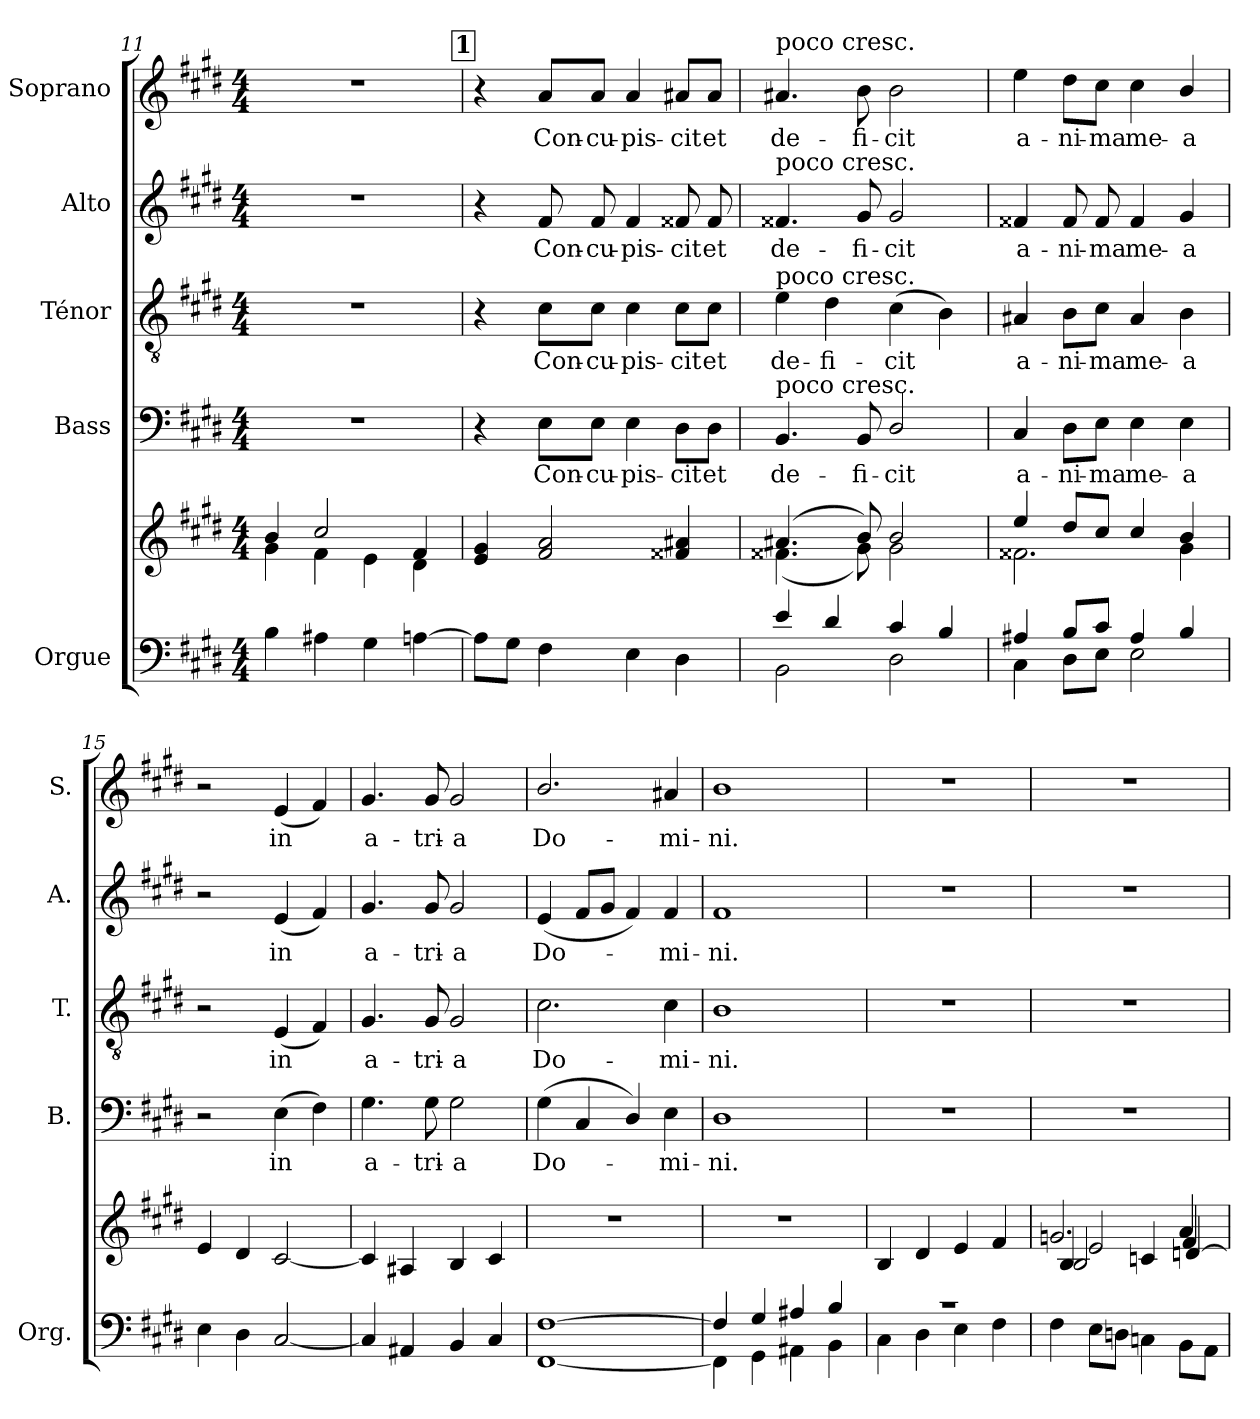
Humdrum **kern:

**kern	**kern	**kern	**text	**kern	**text	**kern	**text	**kern	**text
*part5	*part5	*part4	*part4	*part3	*part3	*part2	*part2	*part1	*part1
*staff6	*staff5	*staff4	*staff4	*staff3	*staff3	*staff2	*staff2	*staff1	*staff1
*I"Orgue	*	*I"Bass	*	*I"Ténor	*	*I"Alto	*	*I"Soprano	*
*I'Org.	*	*I'B.	*	*I'T.	*	*I'A.	*	*I'S.	*
*clefF4	*clefG2	*clefF4	*	*clefGv2	*	*clefG2	*	*clefG2	*
*k[f#c#g#d#]	*k[f#c#g#d#]	*k[f#c#g#d#]	*	*k[f#c#g#d#]	*	*k[f#c#g#d#]	*	*k[f#c#g#d#]	*
*E:	*E:	*E:	*	*	*	*E:	*	*E:	*
*M4/4	*M4/4	*M4/4	*	*M4/4	*	*M4/4	*	*M4/4	*
=11	=11	=11	=11	=11	=11	=11	=11	=11	=11
*	*^	*	*	*	*	*	*	*	*
4B\	4b/	4g#\	1r	.	1r	.	1r	.	1r	.
4A#X\	2cc#/	4f#\	.	.	.	.	.	.	.	.
4G#\	.	4e\	.	.	.	.	.	.	.	.
[4An\	4f#/	4d#\	.	.	.	.	.	.	.	.
*	*v	*v	*	*	*	*	*	*	*	*
!!LO:REH:place=s1:a:B:fs=14:t=1
=12	=12	=12	=12	=12	=12	=12	=12	=12	=12
8A\L]	4e/ 4g#/	4r	.	4r	.	4r	.	4r	.
8G#\J	.	.	.	.	.	.	.	.	.
!	!	!	!LO:LY:b	!	!LO:LY:b	!	!LO:LY:b	!	!LO:LY:b
4F#\	2f#/ 2a/	8E\L	Con-	8c#\L	Con-	8f#/	Con-	8a/L	Con-
!	!	!	!LO:LY:b	!	!LO:LY:b	!	!LO:LY:b	!	!LO:LY:b
.	.	8E\J	-cu-	8c#\J	-cu-	8f#/	-cu-	8a/J	-cu-
!	!	!	!LO:LY:b	!	!LO:LY:b	!	!LO:LY:b	!	!LO:LY:b
4E\	.	4E\	-pis-	4c#\	-pis-	4f#/	-pis-	4a/	-pis-
!	!	!	!LO:LY:b	!	!LO:LY:b	!	!LO:LY:b	!	!LO:LY:b
4D#\	4f##X/ 4a#X/	8D#\L	-cit	8c#\L	-cit	8f##X/	-cit	8a#X/L	-cit
!	!	!	!LO:LY:b	!	!LO:LY:b	!	!LO:LY:b	!	!LO:LY:b
.	.	8D#\J	et	8c#\J	et	8f##/	et	8a#/J	et
=13	=13	=13	=13	=13	=13	=13	=13	=13	=13
*^	*^	*	*	*	*	*	*	*	*
!	!	!	!	!	!	!	!	!	!	!LO:TX:a:t=poco cresc.	!
!	!	!	!	!	!	!	!	!LO:TX:a:t=poco cresc.	!	!	!
!	!	!	!	!	!	!LO:TX:a:t=poco cresc.	!	!	!	!	!
!	!	!	!	!LO:TX:a:t=poco cresc.	!	!	!	!	!	!	!
!	!	!	!	!	!LO:LY:b	!	!LO:LY:b	!	!LO:LY:b	!	!LO:LY:b
4e/	2BB\	(>4.a#X/	(<4.f##X\	4.BB/	de-	4e\	de-	4.f##X/	de-	4.a#X/	de-
!	!	!	!	!	!	!	!LO:LY:b	!	!	!	!
4d#/	.	.	.	.	.	4d#\	-fi-	.	.	.	.
!	!	!	!	!	!LO:LY:b	!	!	!	!LO:LY:b	!	!LO:LY:b
.	.	8b/)	8g#\)	8BB/	-fi-	.	.	8g#/	-fi-	8b\	-fi-
!	!	!	!	!	!LO:LY:b	!	!LO:LY:b	!	!LO:LY:b	!	!LO:LY:b
4c#/	2D#\	2b/	2g#\	2D#/	-cit	(>4c#\	-cit	2g#/	-cit	2b\	-cit
4B/	.	.	.	.	.	4B\)	.	.	.	.	.
=14	=14	=14	=14	=14	=14	=14	=14	=14	=14	=14	=14
!	!	!	!	!	!LO:LY:b	!	!LO:LY:b	!	!LO:LY:b	!	!LO:LY:b
4A#X/	4C#\	4ee/	2.f##X\	4C#/	a-	4A#X/	a-	4f##X/	a-	4ee\	a-
!	!	!	!	!	!LO:LY:b	!	!LO:LY:b	!	!LO:LY:b	!	!LO:LY:b
8B/L	8D#\L	8dd#/L	.	8D#\L	-ni-	8B\L	-ni-	8f##/	-ni-	8dd#\L	-ni-
!	!	!	!	!	!LO:LY:b	!	!LO:LY:b	!	!LO:LY:b	!	!LO:LY:b
8c#/J	8E\J	8cc#/J	.	8E\J	-ma	8c#\J	-ma	8f##/	-ma	8cc#\J	-ma
!	!	!	!	!	!LO:LY:b	!	!LO:LY:b	!	!LO:LY:b	!	!LO:LY:b
4A#/	2E\	4cc#/	.	4E\	me-	4A#/	me-	4f##/	me-	4cc#\	me-
!	!	!	!	!	!LO:LY:b	!	!LO:LY:b	!	!LO:LY:b	!	!LO:LY:b
4B/	.	4b/	4g#\	4E\	-a	4B\	-a	4g#/	-a	4b/	-a
*v	*v	*	*	*	*	*	*	*	*	*	*
*	*v	*v	*	*	*	*	*	*	*	*
=15	=15	=15	=15	=15	=15	=15	=15	=15	=15
4E\	4e/	2r	.	2r	.	2r	.	2r	.
4D#\	4d#/	.	.	.	.	.	.	.	.
!	!	!	!LO:LY:b	!	!LO:LY:b	!	!LO:LY:b	!	!LO:LY:b
[2C#/	[2c#/	(<4E\	in	(<4E/	in	(<4e/	in	(<4e/	in
.	.	4F#\)	.	4F#/)	.	4f#/)	.	4f#/)	.
=16	=16	=16	=16	=16	=16	=16	=16	=16	=16
!	!	!	!LO:LY:b	!	!LO:LY:b	!	!LO:LY:b	!	!LO:LY:b
4C#/]	4c#/]	4.G#\	a-	4.G#/	a-	4.g#/	a-	4.g#/	a-
4AA#X/	4A#X/	.	.	.	.	.	.	.	.
!	!	!	!LO:LY:b	!	!LO:LY:b	!	!LO:LY:b	!	!LO:LY:b
.	.	8G#\	-tri-	8G#/	-tri-	8g#/	-tri-	8g#/	-tri-
!	!	!	!LO:LY:b	!	!LO:LY:b	!	!LO:LY:b	!	!LO:LY:b
4BB/	4B/	2G#\	-a	2G#/	-a	2g#/	-a	2g#/	-a
4C#/	4c#/	.	.	.	.	.	.	.	.
=17	=17	=17	=17	=17	=17	=17	=17	=17	=17
*^	*	*	*	*	*	*	*	*	*
!	!	!	!	!LO:LY:b	!	!LO:LY:b	!	!LO:LY:b	!	!LO:LY:b
[1F#	[1FF#	1r	(>4G#\	Do-	2.c#\	Do-	(<4e/	Do-	2.b/	Do-
.	.	.	4C#/	.	.	.	8f#/L	.	.	.
.	.	.	.	.	.	.	8g#/J	.	.	.
.	.	.	4D#/)	.	.	.	4f#/)	.	.	.
!	!	!	!	!LO:LY:b	!	!LO:LY:b	!	!LO:LY:b	!	!LO:LY:b
.	.	.	4E\	-mi-	4c#\	-mi-	4f#/	-mi-	4a#X/	-mi-
!!LO:PB:g=z
=18	=18	=18	=18	=18	=18	=18	=18	=18	=18	=18
!	!	!	!	!LO:LY:b	!	!LO:LY:b	!	!LO:LY:b	!	!LO:LY:b
4F#/]	4FF#\]	1r	1D#	-ni.	1B	-ni.	1f#	-ni.	1b	-ni.
4G#/	4GG#\	.	.	.	.	.	.	.	.	.
4A#X/	4AA#X\	.	.	.	.	.	.	.	.	.
4B/	4BB\	.	.	.	.	.	.	.	.	.
=19	=19	=19	=19	=19	=19	=19	=19	=19	=19	=19
1r	4C#\	4B/	1r	.	1r	.	1r	.	1r	.
.	4D#\	4d#/	.	.	.	.	.	.	.	.
.	4E\	4e/	.	.	.	.	.	.	.	.
.	4F#\	4f#/	.	.	.	.	.	.	.	.
*v	*v	*	*	*	*	*	*	*	*	*
=20	=20	=20	=20	=20	=20	=20	=20	=20	=20
*	*^	*	*	*	*	*	*	*	*
*	*	*^	*	*	*	*	*	*	*	*
4F#\	2.gn/	4B/	2B/	1r	.	1r	.	1r	.	1r	.
8E\L	.	2e/	.	.	.	.	.	.	.	.	.
8Dn\J	.	.	.	.	.	.	.	.	.	.	.
4Cn\	.	.	4cn/	.	.	.	.	.	.	.	.
8BB\L	4a/	4f#/	[4dn/	.	.	.	.	.	.	.	.
8AA\J	.	.	.	.	.	.	.	.	.	.	.
*	*v	*v	*v	*	*	*	*	*	*	*	*
=	=	=	=	=	=	=	=	=	=
*-	*-	*-	*-	*-	*-	*-	*-	*-	*-
